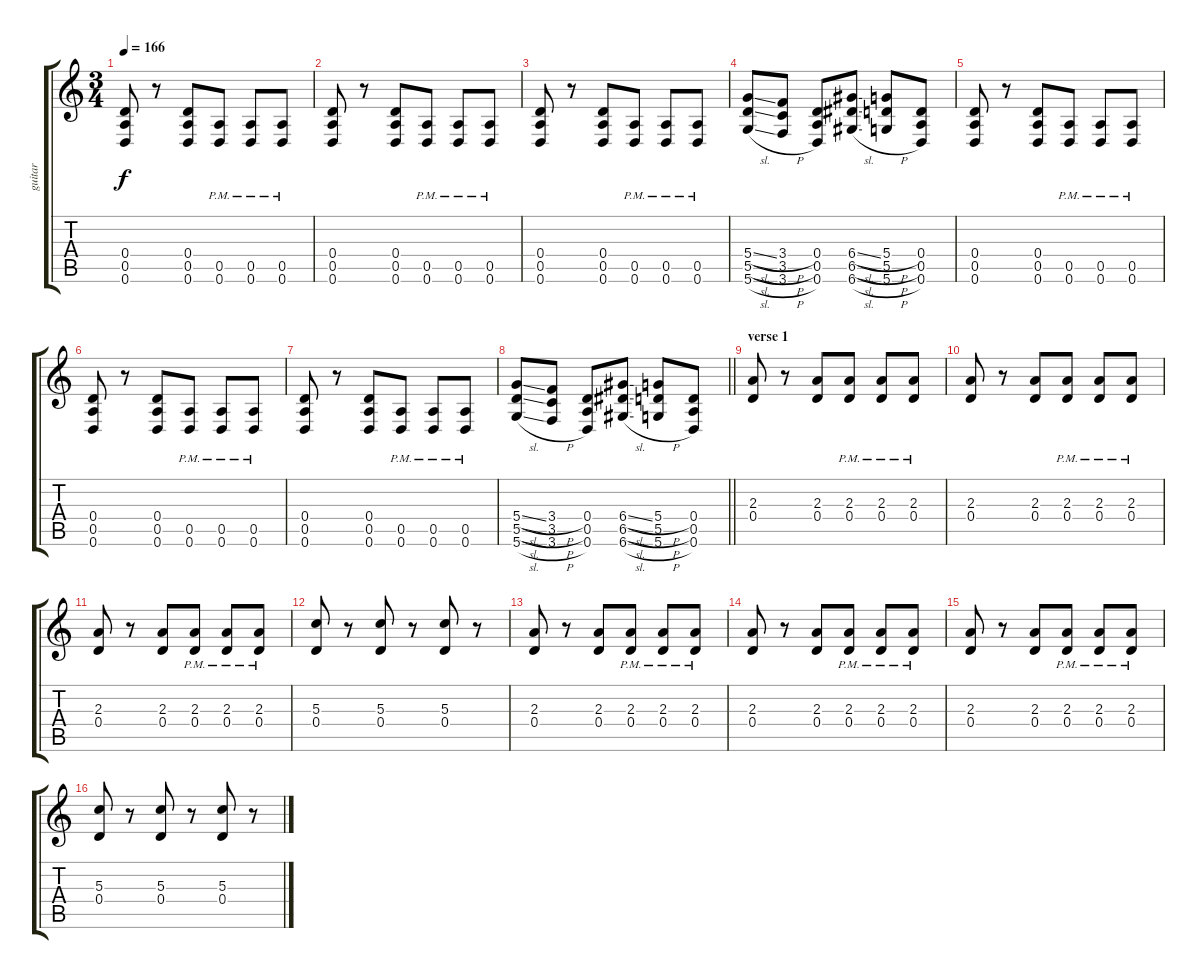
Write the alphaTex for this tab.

\track ("guitar" "guitar") {instrument distortionguitar}
\staff {score tabs}
\tuning (E4 B3 G3 D3 A2 D2) {hide}
\ts (3 4)
\tempo 166
\clef g2
\ks c
(0.4 0.5 0.6).8{dy f} r.8 (0.4 0.5 0.6).8 (0.5{pm} 0.6{pm}).8 (0.5{pm} 0.6{pm}).8 (0.5{pm} 0.6{pm}).8 |
(0.4 0.5 0.6).8 r.8 (0.4 0.5 0.6).8 (0.5{pm} 0.6{pm}).8 (0.5{pm} 0.6{pm}).8 (0.5{pm} 0.6{pm}).8 |
(0.4 0.5 0.6).8 r.8 (0.4 0.5 0.6).8 (0.5{pm} 0.6{pm}).8 (0.5{pm} 0.6{pm}).8 (0.5{pm} 0.6{pm}).8 |
(5.4{sl} 5.5{sl} 5.6{sl}).8 (3.4{h} 3.5{h} 3.6{h}).8 (0.4 0.5 0.6).8 (6.4{sl} 6.5{sl} 6.6{sl}).8 (5.4{h} 5.5{h} 5.6{h}).8 (0.4 0.5 0.6).8 |
(0.4 0.5 0.6).8 r.8 (0.4 0.5 0.6).8 (0.5{pm} 0.6{pm}).8 (0.5{pm} 0.6{pm}).8 (0.5{pm} 0.6{pm}).8 |
(0.4 0.5 0.6).8 r.8 (0.4 0.5 0.6).8 (0.5{pm} 0.6{pm}).8 (0.5{pm} 0.6{pm}).8 (0.5{pm} 0.6{pm}).8 |
(0.4 0.5 0.6).8 r.8 (0.4 0.5 0.6).8 (0.5{pm} 0.6{pm}).8 (0.5{pm} 0.6{pm}).8 (0.5{pm} 0.6{pm}).8 |
\barLineRight lightlight
(5.4{sl} 5.5{sl} 5.6{sl}).8 (3.4{h} 3.5{h} 3.6{h}).8 (0.4 0.5 0.6).8 (6.4{sl} 6.5{sl} 6.6{sl}).8 (5.4{h} 5.5{h} 5.6{h}).8 (0.4 0.5 0.6).8 |
\section ("" "verse 1")
(2.3 0.4).8{instrument electricguitarclean} r.8 (2.3 0.4).8 (2.3{pm} 0.4{pm}).8 (2.3{pm} 0.4{pm}).8 (2.3{pm} 0.4{pm}).8 |
(2.3 0.4).8 r.8 (2.3 0.4).8 (2.3{pm} 0.4{pm}).8 (2.3{pm} 0.4{pm}).8 (2.3{pm} 0.4{pm}).8 |
(2.3 0.4).8 r.8 (2.3 0.4).8 (2.3{pm} 0.4{pm}).8 (2.3{pm} 0.4{pm}).8 (2.3{pm} 0.4{pm}).8 |
(5.3 0.4).8 r.8 (5.3 0.4).8 r.8 (5.3 0.4).8 r.8 |
(2.3 0.4).8 r.8 (2.3 0.4).8 (2.3{pm} 0.4{pm}).8 (2.3{pm} 0.4{pm}).8 (2.3{pm} 0.4{pm}).8 |
(2.3 0.4).8 r.8 (2.3 0.4).8 (2.3{pm} 0.4{pm}).8 (2.3{pm} 0.4{pm}).8 (2.3{pm} 0.4{pm}).8 |
(2.3 0.4).8 r.8 (2.3 0.4).8 (2.3{pm} 0.4{pm}).8 (2.3{pm} 0.4{pm}).8 (2.3{pm} 0.4{pm}).8 |
(5.3 0.4).8 r.8 (5.3 0.4).8 r.8 (5.3 0.4).8 r.8
